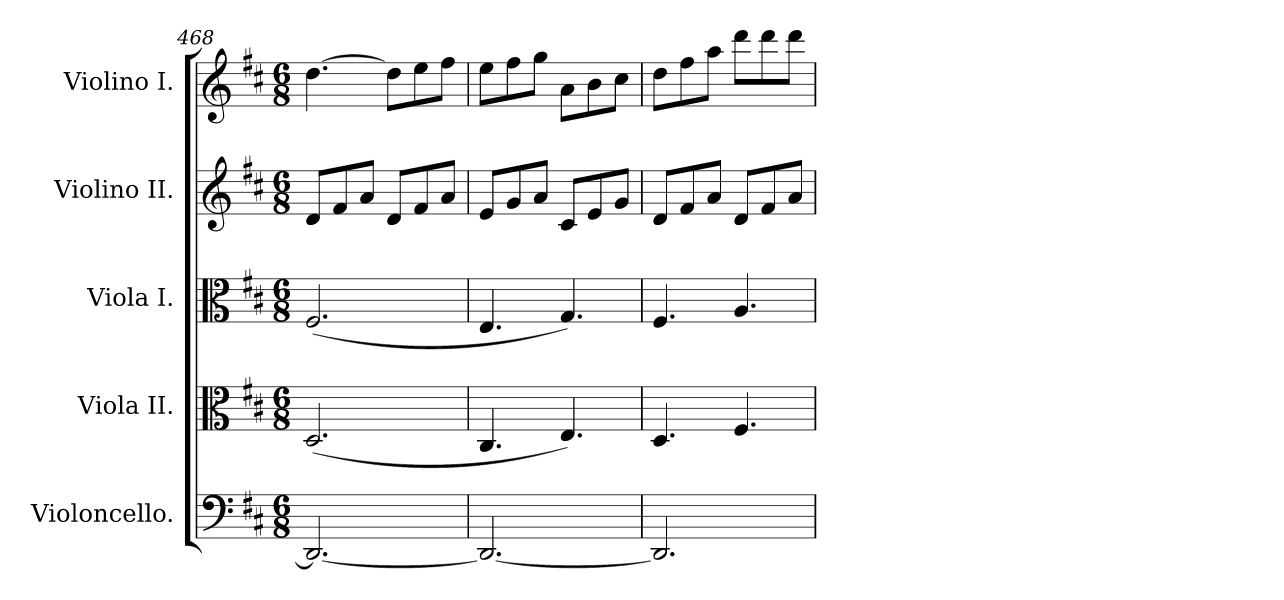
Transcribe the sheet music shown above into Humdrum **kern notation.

**kern	**kern	**kern	**kern	**kern
*part5	*part4	*part3	*part2	*part1
*staff5	*staff4	*staff3	*staff2	*staff1
*I"Violoncello.	*I"Viola II.	*I"Viola I.	*I"Violino II.	*I"Violino I.
*I'Vc	*I'Vla	*I'Vla	*I'Vln	*I'Vln
*clefF4	*clefC3	*clefC3	*clefG2	*clefG2
*k[f#c#]	*k[f#c#]	*k[f#c#]	*k[f#c#]	*k[f#c#]
*M6/8	*M6/8	*M6/8	*M6/8	*M6/8
=468	=468	=468	=468	=468
2.DD/_	(<2.D/	(<2.F#/	8d/L	[4.dd\
.	.	.	8f#/	.
.	.	.	8a/J	.
.	.	.	8d/L	8dd\L]
.	.	.	8f#/	8ee\
.	.	.	8a/J	8ff#\J
=469	=469	=469	=469	=469
2.DD/_	4.C#/	4.E/	8e/L	8ee\L
.	.	.	8g/	8ff#\
.	.	.	8a/J	8gg\J
.	4.E/)	4.G/)	8c#/L	8a\L
.	.	.	8e/	8b\
.	.	.	8g/J	8cc#\J
=470	=470	=470	=470	=470
2.DD/]	4.D/	4.F#/	8d/L	8dd\L
.	.	.	8f#/	8ff#\
.	.	.	8a/J	8aa\J
.	4.F#/	4.A/	8d/L	8ddd\L
.	.	.	8f#/	8ddd\
.	.	.	8a/J	8ddd\J
=	=	=	=	=
*-	*-	*-	*-	*-
